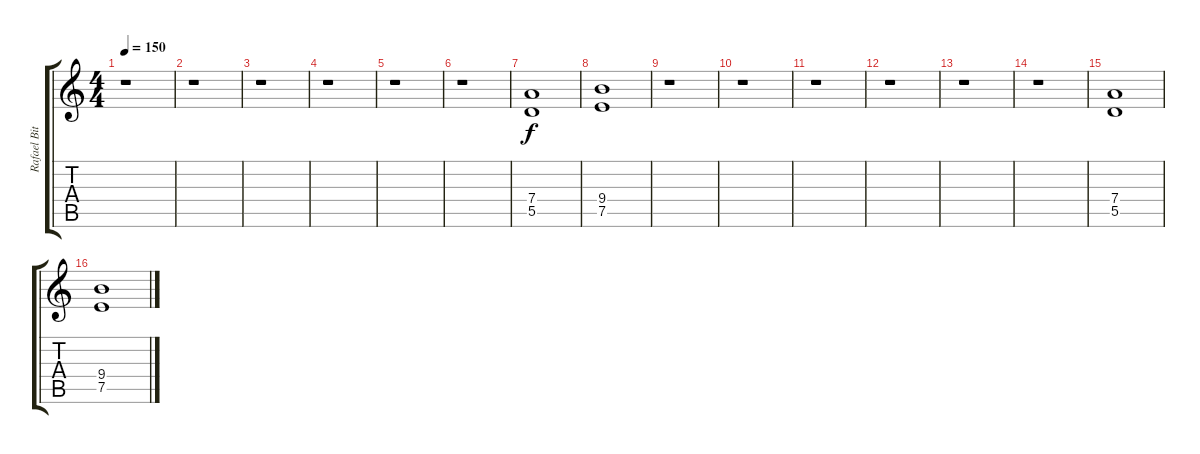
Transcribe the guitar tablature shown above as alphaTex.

\track ("Rafael Bitencourd" "Rafael Bit") {instrument distortionguitar}
\staff {score tabs}
\tuning (E4 B3 G3 D3 A2 E2) {hide}
\ts (4 4)
\tempo 150
\clef g2
\ks c
r.1{dy f instrument distortionguitar} |
r.1 |
r.1 |
r.1 |
r.1 |
r.1 |
(7.4 5.5).1 |
(9.4 7.5).1 |
r.1 |
r.1 |
r.1 |
r.1 |
r.1 |
r.1 |
(7.4 5.5).1 |
(9.4 7.5).1
